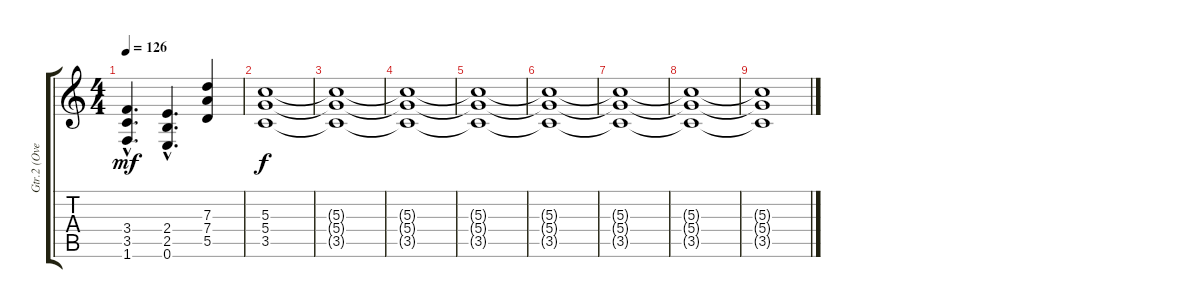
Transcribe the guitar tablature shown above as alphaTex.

\track ("Gtr.2 (Overdriven)" "Gtr.2 (Ove") {instrument overdrivenguitar}
\staff {score tabs}
\tuning (E4 B3 G3 D3 A2 E2) {hide}
\ts (4 4)
\tempo 126
\clef g2
\ks c
(3.4{hac} 3.5{hac} 1.6{hac}).4{d dy mf} (2.4{hac} 2.5{hac} 0.6{hac}).4{d} (7.3 7.4 5.5).4 |
(5.3 5.4 3.5).1{dy f} |
(5.3{t} 5.4{t} 3.5{t}).1 |
(5.3{t} 5.4{t} 3.5{t}).1 |
(5.3{t} 5.4{t} 3.5{t}).1 |
(5.3{t} 5.4{t} 3.5{t}).1{volume 8} |
(5.3{t} 5.4{t} 3.5{t}).1 |
(5.3{t} 5.4{t} 3.5{t}).1{volume 0} |
(5.3{t} 5.4{t} 3.5{t}).1
